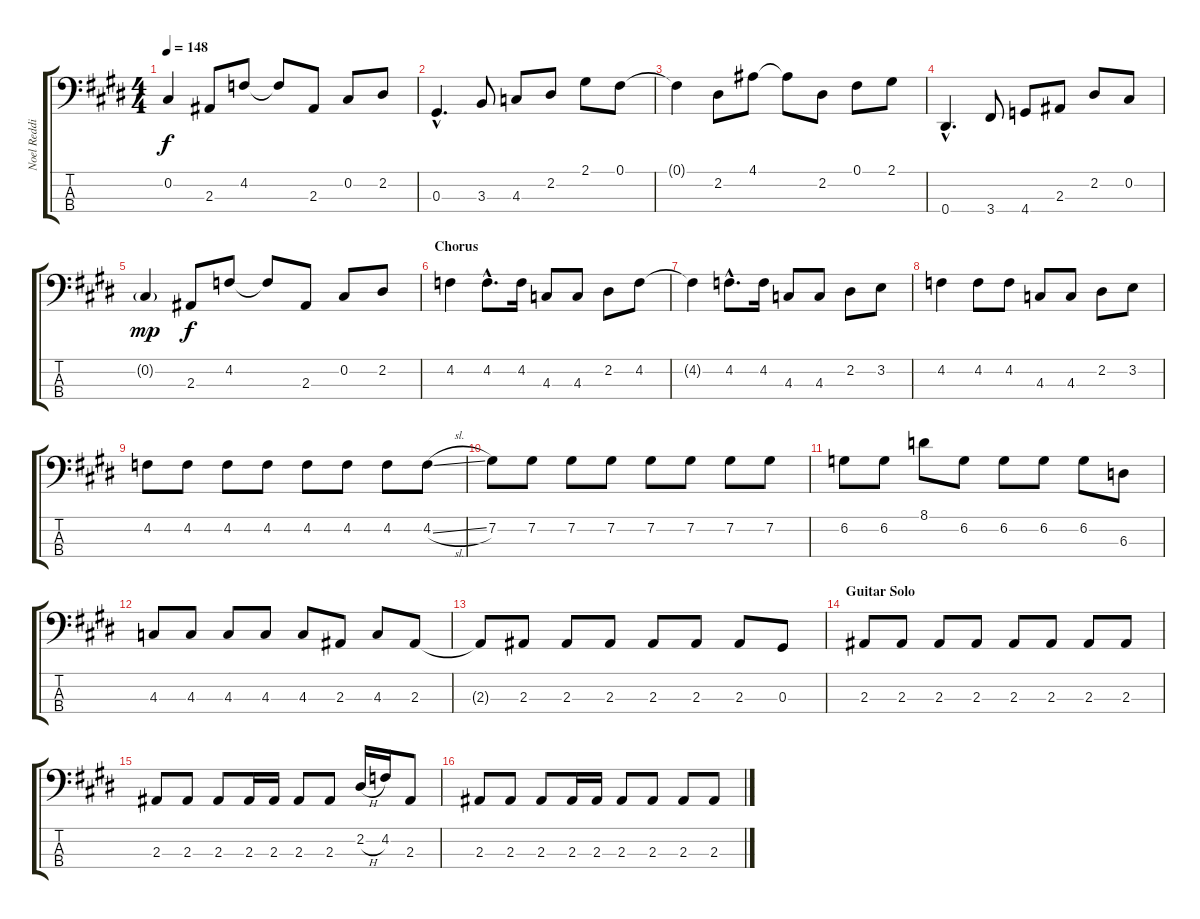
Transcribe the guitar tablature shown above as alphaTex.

\track ("Noel Redding" "Noel Reddi") {instrument electricbasspick}
\staff {score tabs}
\tuning (Gb2 Db2 Ab1 Eb1) {hide}
\ts (4 4)
\tempo 148
\clef f4
\ks e
0.2{t}.4{dy f} 2.3.8 4.2.8 4.2{t}.8 2.3.8 0.2.8 2.2.8 |
0.3{hac}.4{d} 3.3.8 4.3.8 2.2.8 2.1.8 0.1.8 |
0.1{t}.4 2.2.8 4.1.8 4.1{t}.8 2.2.8 0.1.8 2.1.8 |
0.4{hac}.4{d} 3.4.8 4.4.8 2.3.8 2.2.8 0.2.8 |
0.2{g}.4{dy mp} 2.3.8{dy f} 4.2.8 4.2{t}.8 2.3.8 0.2.8 2.2.8 |
\section ("" "Chorus")
4.2.4 4.2{hac}.8{d} 4.2.16 4.3.8 4.3.8 2.2.8 4.2.8 |
4.2{t}.4 4.2{hac}.8{d} 4.2.16 4.3.8 4.3.8 2.2.8 3.2.8 |
4.2.4 4.2.8 4.2.8 4.3.8 4.3.8 2.2.8 3.2.8 |
4.2.8 4.2.8 4.2.8 4.2.8 4.2.8 4.2.8 4.2.8 4.2{sl}.8 |
7.2.8 7.2.8 7.2.8 7.2.8 7.2.8 7.2.8 7.2.8 7.2.8 |
6.2.8 6.2.8 8.1.8 6.2.8 6.2.8 6.2.8 6.2.8 6.3.8 |
4.3.8 4.3.8 4.3.8 4.3.8 4.3.8 2.3.8 4.3.8 2.3.8 |
2.3{t}.8 2.3.8 2.3.8 2.3.8 2.3.8 2.3.8 2.3.8 0.3.8 |
\section ("" "Guitar Solo")
2.3.8 2.3.8 2.3.8 2.3.8 2.3.8 2.3.8 2.3.8 2.3.8 |
2.3.8 2.3.8 2.3.8 2.3.16 2.3.16 2.3.8 2.3.8 2.2{h}.16 4.2.16 2.3.8 |
2.3.8 2.3.8 2.3.8 2.3.16 2.3.16 2.3.8 2.3.8 2.3.8 2.3.8
